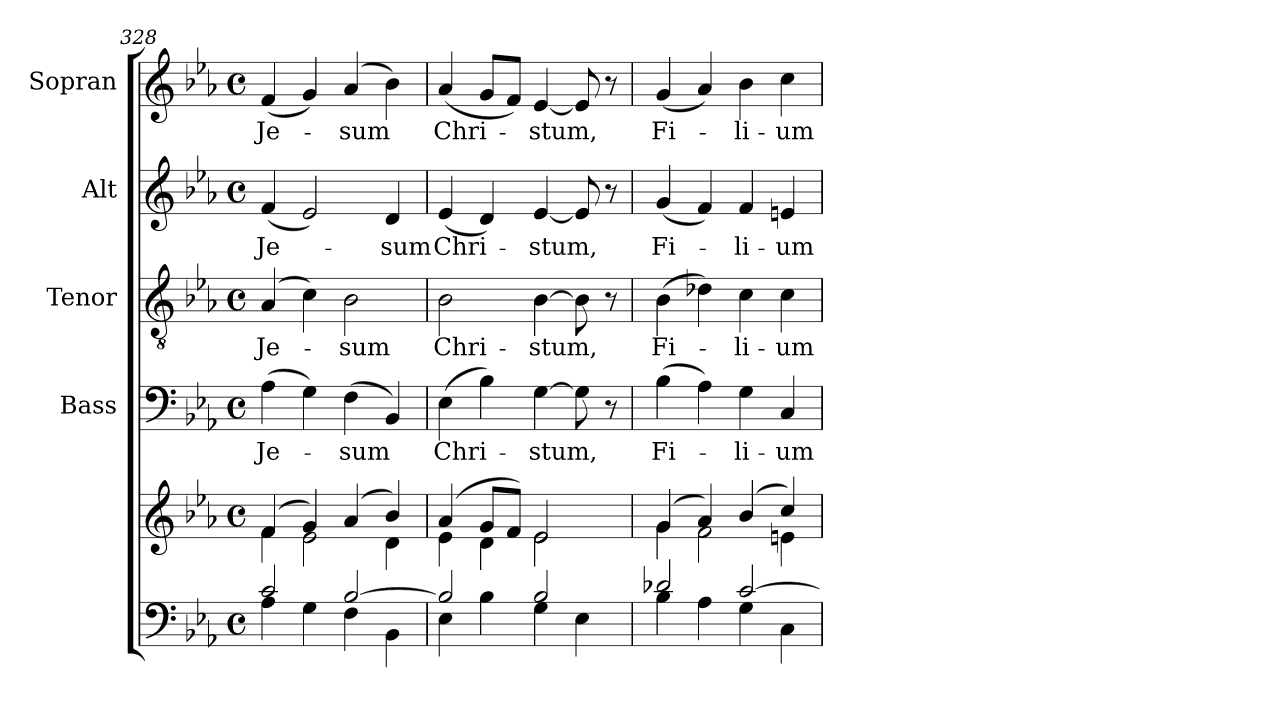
**kern	**kern	**kern	**text	**kern	**text	**kern	**text	**kern	**text
*part5	*part5	*part4	*part4	*part3	*part3	*part2	*part2	*part1	*part1
*staff6	*staff5	*staff4	*staff4	*staff3	*staff3	*staff2	*staff2	*staff1	*staff1
*	*	*I"Bass	*	*I"Tenor	*	*I"Alt	*	*I"Sopran	*
*	*	*I'B.	*	*I'T.	*	*I'A.	*	*I'S.	*
*clefF4	*clefG2	*clefF4	*	*clefGv2	*	*clefG2	*	*clefG2	*
*k[b-e-a-]	*k[b-e-a-]	*k[b-e-a-]	*	*k[b-e-a-]	*	*k[b-e-a-]	*	*k[b-e-a-]	*
*E-:	*E-:	*E-:	*	*E-:	*	*E-:	*	*E-:	*
*M4/4	*M4/4	*M4/4	*	*M4/4	*	*M4/4	*	*M4/4	*
*met(c)	*met(c)	*met(c)	*	*met(c)	*	*met(c)	*	*met(c)	*
=328	=328	=328	=328	=328	=328	=328	=328	=328	=328
*^	*^	*	*	*	*	*	*	*	*
!	!	!	!	!	!LO:LY:b	!	!LO:LY:b	!	!LO:LY:b	!	!LO:LY:b
2c/	4A-\	(4f/	4f\	(>4A-\	Je-	(4A-/	Je-	(<4f/	Je-	(<4f/	Je-
.	4G\	4g/)	2e-\	4G\)	.	4c\)	.	2e-/)	.	4g/)	.
!	!	!	!	!	!LO:LY:b	!	!LO:LY:b	!	!	!	!LO:LY:b
[>2B-/	4F\	(4a-/	.	(>4F\	-sum	2B-\	-sum	.	.	(4a-/	-sum
!	!	!	!	!	!	!	!	!	!LO:LY:b	!	!
.	4BB-\	4b-/)	4d\	4BB-/)	.	.	.	4d/	-sum	4b-\)	.
=329	=329	=329	=329	=329	=329	=329	=329	=329	=329	=329	=329
!	!	!	!	!	!LO:LY:b	!	!LO:LY:b	!	!LO:LY:b	!	!LO:LY:b
2B-/]	4E-\	(4a-/	4e-\	(>4E-\	Chri-	2B-\	Chri-	(<4e-/	Chri-	(<4a-/	Chri-
.	4B-\	8g/L	4d\	4B-\)	.	.	.	4d/)	.	8g/L	.
.	.	8f/J)	.	.	.	.	.	.	.	8f/J)	.
!	!	!	!	!	!LO:LY:b	!	!LO:LY:b	!	!LO:LY:b	!	!LO:LY:b
2B-/	4G\	2e-/	2e-\	[4G\	-stum,	[4B-\	-stum,	[4e-/	-stum,	[4e-/	-stum,
.	4E-\	.	.	8G\]	.	8B-\]	.	8e-/]	.	8e-/]	.
.	.	.	.	8r	.	8r	.	8r	.	8r	.
!!LO:LB:g=z
=330	=330	=330	=330	=330	=330	=330	=330	=330	=330	=330	=330
!	!	!	!	!	!LO:LY:b	!	!LO:LY:b	!	!LO:LY:b	!	!LO:LY:b
2d-X/	4B-\	(4g/	4g\	(>4B-\	Fi-	(>4B-\	Fi-	(<4g/	Fi-	(<4g/	Fi-
.	4A-\	4a-/)	2f\	4A-\)	.	4d-X\)	.	4f/)	.	4a-/)	.
!	!	!	!	!	!LO:LY:b	!	!LO:LY:b	!	!LO:LY:b	!	!LO:LY:b
[>2c/	4G\	(4b-/	.	4G\	-li-	4c\	-li-	4f/	-li-	4b-\	-li-
!	!	!	!	!	!LO:LY:b	!	!LO:LY:b	!	!LO:LY:b	!	!LO:LY:b
.	4C\	4cc/)	4en\	4C/	-um	4c\	-um	4en/	-um	4cc\	-um
*v	*v	*	*	*	*	*	*	*	*	*	*
*	*v	*v	*	*	*	*	*	*	*	*
=	=	=	=	=	=	=	=	=	=
*-	*-	*-	*-	*-	*-	*-	*-	*-	*-
